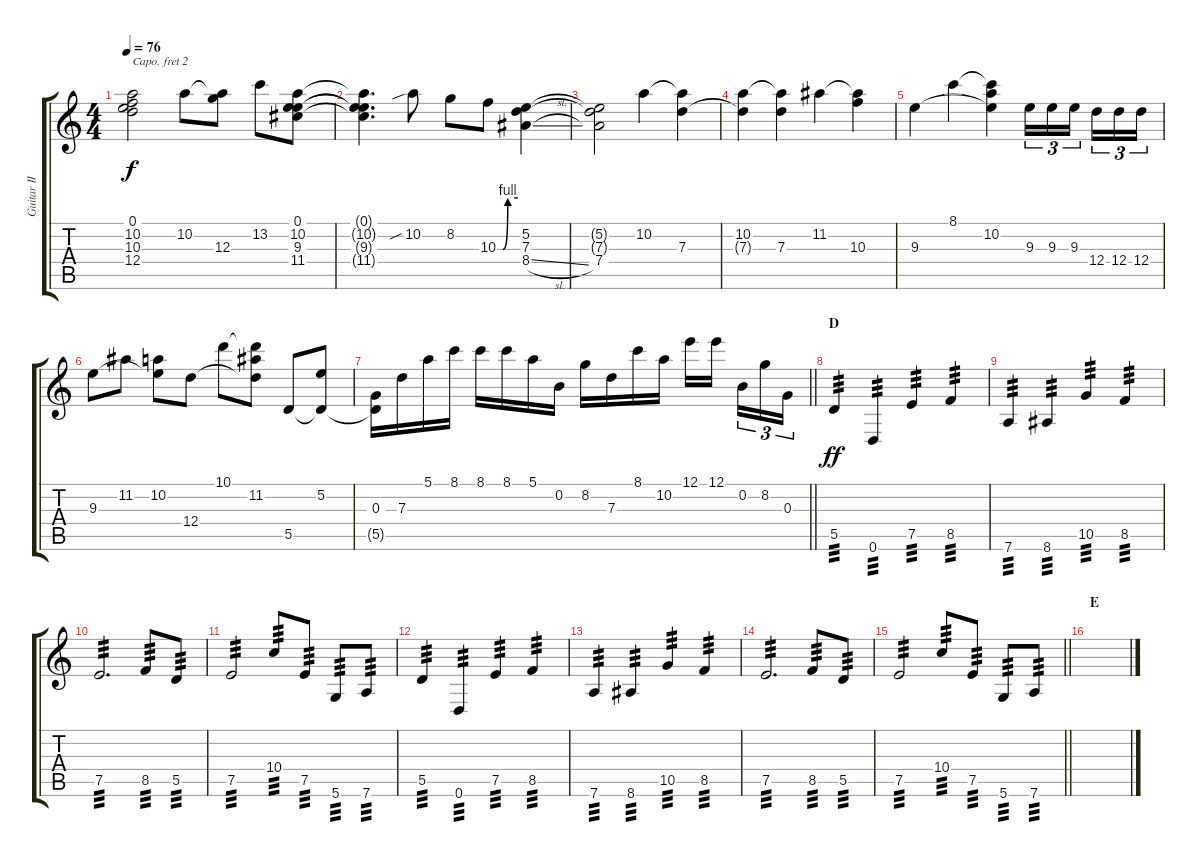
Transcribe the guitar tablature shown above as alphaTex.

\track ("Guitar II" "Guitar II") {instrument overdrivenguitar}
\staff {score tabs}
\capo 2
\tuning (D4 A3 F3 C3 G2 C2) {hide}
\ts (4 4)
\tempo 76
\clef g2
\ks c
(0.1 10.2 10.3 12.4).2{dy f} 10.2.8 (10.2{t} 12.3).8 13.2.8 (0.1 10.2 9.3 11.4).8 |
(0.1{t} 10.2{t} 9.3{t} 11.4{t}).4{d} 10.2{sib}.8 8.2.8 10.3{be (custom 0 0 15 0 30 4 60 4)}.8 (5.2 7.3 8.4{sl}).4 |
(5.2{t} 7.3{t} 7.4).2 10.2.4 (10.2{t} 7.3).4 |
(10.2 7.3{t}).4 (10.2{t} 7.3).4 11.2.4 (11.2{t} 10.3).4 |
9.3.4 8.1.4 (8.1{t} 10.2 9.3{t}).4 9.3.16{tu (3 2)} 9.3.16{tu (3 2)} 9.3.16{tu (3 2) beam splitsecondary} 12.4.16{tu (3 2)} 12.4.16{tu (3 2)} 12.4.16{tu (3 2)} |
9.3.8 11.2.8 (10.2 9.3{t}).8 12.4.8 10.1.8 (10.1{t} 11.2 12.4{t}).8 5.5.8 (5.2 5.5{t}).8 |
\barLineRight lightlight
(0.3 5.5{t}).16 7.3.16 5.1.16 8.1.16 8.1.16 8.1.16 5.1.16 0.2.16 8.2.16 7.3.16 8.1.16 10.2.16 12.1.16 12.1.16{beam splitsecondary} 0.2.16{tu (3 2)} 8.2.16{tu (3 2)} 0.3.16{tu (3 2)} |
\section ("" "D")
5.5.4{tp 3 dy ff} 0.6.4{tp 3} 7.5.4{tp 3} 8.5.4{tp 3} |
7.6.4{tp 3} 8.6.4{tp 3} 10.5.4{tp 3} 8.5.4{tp 3} |
7.5.2{d tp 3} 8.5.8{tp 3} 5.5.8{tp 3} |
7.5.2{tp 3} 10.4.8{tp 3} 7.5.8{tp 3} 5.6.8{tp 3} 7.6.8{tp 3} |
5.5.4{tp 3} 0.6.4{tp 3} 7.5.4{tp 3} 8.5.4{tp 3} |
7.6.4{tp 3} 8.6.4{tp 3} 10.5.4{tp 3} 8.5.4{tp 3} |
7.5.2{d tp 3} 8.5.8{tp 3} 5.5.8{tp 3} |
\barLineRight lightlight
7.5.2{tp 3} 10.4.8{tp 3} 7.5.8{tp 3} 5.6.8{tp 3} 7.6.8{tp 3} |
\section ("" "E")
